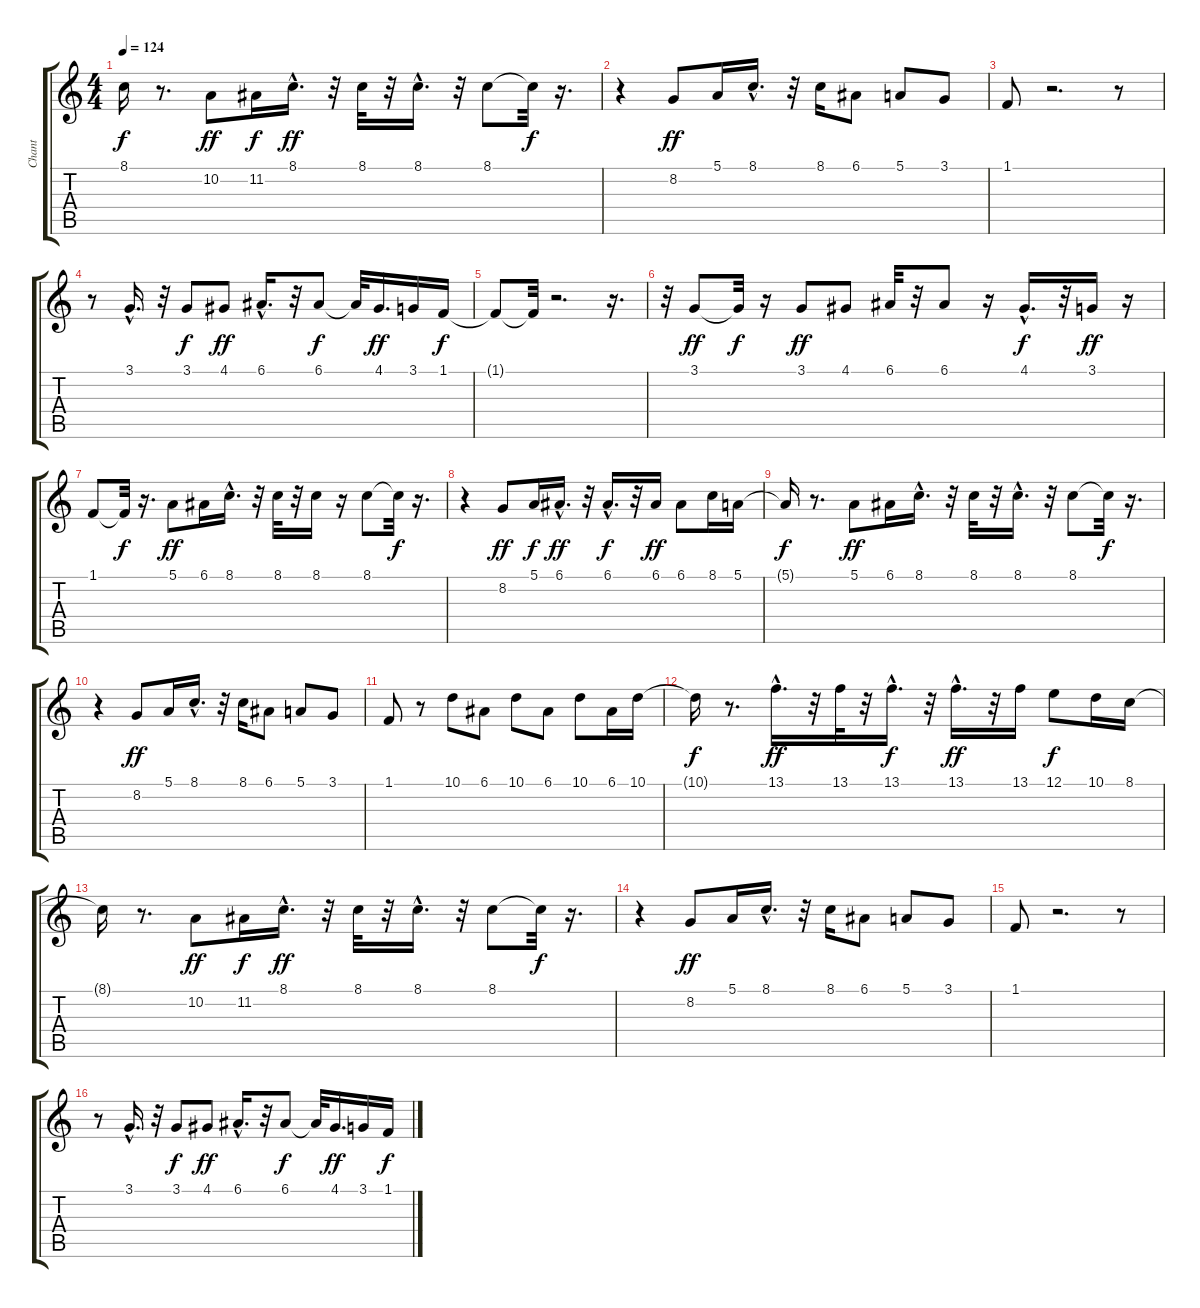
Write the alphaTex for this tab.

\track ("Chant" "Chant") {instrument sopranosax}
\staff {score tabs}
\tuning (E4 B3 G3 D3 A2 E2) {hide}
\ts (4 4)
\tempo 124
\clef g2
\ks c
8.1{t}.16{dy f} r.8{d} 10.2.8{dy ff} 11.2.16{dy f} 8.1{hac}.16{d dy ff} r.32 8.1.32 r.32 8.1{hac}.16{d} r.32 8.1.8 8.1{t}.32{dy f} r.16{d} |
r.4 8.2.8{dy ff} 5.1.16 8.1{hac}.16{d} r.32 8.1.16 6.1.8 5.1.8 3.1.8 |
1.1.8 r.2{d} r.8 |
r.8 3.1{hac}.16{d} r.32 3.1.8{dy f} 4.1.8{dy ff} 6.1{hac}.16{d} r.32 6.1.8{dy f} 6.1{t}.32 4.1.16{d dy ff} 3.1.16 1.1.16{dy f} |
1.1{t}.8 1.1{t}.32 r.2{d} r.16{d} |
r.32 3.1.8{dy ff} 3.1{t}.32{dy f} r.16 3.1.8{dy ff} 4.1.8 6.1.32 r.32 6.1.8 r.16 4.1{hac}.16{d dy f} r.32 3.1.16{dy ff} r.16 |
1.1.8 1.1{t}.32{dy f} r.16{d} 5.1.8{dy ff} 6.1.16 8.1{hac}.16{d} r.32 8.1.32 r.32 8.1.16 r.16 8.1.8 8.1{t}.32{dy f} r.16{d} |
r.4 8.2.8{dy ff} 5.1.16{dy f} 6.1{hac}.16{d dy ff} r.32 6.1{hac}.16{d dy f} r.32 6.1.16{dy ff} 6.1.8 8.1.16 5.1.16 |
5.1{t}.16{dy f} r.8{d} 5.1.8{dy ff} 6.1.16 8.1{hac}.16{d} r.32 8.1.32 r.32 8.1{hac}.16{d} r.32 8.1.8 8.1{t}.32{dy f} r.16{d} |
r.4 8.2.8{dy ff} 5.1.16 8.1{hac}.16{d} r.32 8.1.16 6.1.8 5.1.8 3.1.8 |
1.1.8 r.8 10.1.8 6.1.8 10.1.8 6.1.8 10.1.8 6.1.16 10.1.16 |
10.1{t}.16{dy f} r.8{d} 13.1{hac}.16{d dy ff} r.32 13.1.32 r.32 13.1{hac}.16{d dy f} r.32 13.1{hac}.16{d dy ff} r.32 13.1.16 12.1.8{dy f} 10.1.16 8.1.16 |
8.1{t}.16 r.8{d} 10.2.8{dy ff} 11.2.16{dy f} 8.1{hac}.16{d dy ff} r.32 8.1.32 r.32 8.1{hac}.16{d} r.32 8.1.8 8.1{t}.32{dy f} r.16{d} |
r.4 8.2.8{dy ff} 5.1.16 8.1{hac}.16{d} r.32 8.1.16 6.1.8 5.1.8 3.1.8 |
1.1.8 r.2{d} r.8 |
r.8 3.1{hac}.16{d} r.32 3.1.8{dy f} 4.1.8{dy ff} 6.1{hac}.16{d} r.32 6.1.8{dy f} 6.1{t}.32 4.1.16{d dy ff} 3.1.16 1.1.16{dy f}
